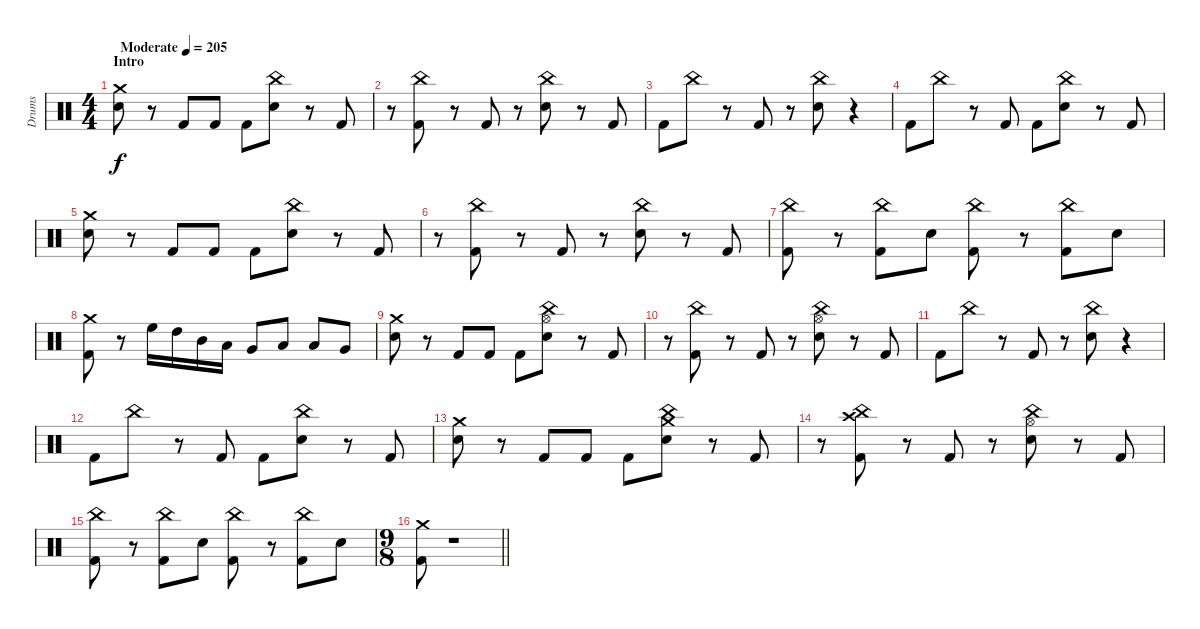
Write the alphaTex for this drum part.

\track ("Drums" "Drums") {instrument percussion}
\staff {score}
\articulation defaults
\ts (4 4)
\section ("" "Intro")
\tempo (205 "Moderate")
\clef neutral
\ks c
("Crash medium (hit)" "Electric Snare (hit)").8{dy f} r.8 "Kick (hit) 2".8 "Kick (hit) 2".8 "Kick (hit) 2".8 ("China (hit)" "Electric Snare (hit)").8 r.8 "Kick (hit) 2".8 |
r.8 ("China (hit)" "Kick (hit) 2").8 r.8 "Kick (hit) 2".8 r.8 ("China (hit)" "Electric Snare (hit)").8 r.8 "Kick (hit) 2".8 |
"Kick (hit) 2".8 "China (hit)".8 r.8 "Kick (hit) 2".8 r.8 ("China (hit)" "Electric Snare (hit)").8 r.4 |
"Kick (hit) 2".8 "China (hit)".8 r.8 "Kick (hit) 2".8 "Kick (hit) 2".8 ("China (hit)" "Electric Snare (hit)").8 r.8 "Kick (hit) 2".8 |
("Crash medium (hit)" "Electric Snare (hit)").8 r.8 "Kick (hit) 2".8 "Kick (hit) 2".8 "Kick (hit) 2".8 ("China (hit)" "Electric Snare (hit)").8 r.8 "Kick (hit) 2".8 |
r.8 ("China (hit)" "Kick (hit) 2").8 r.8 "Kick (hit) 2".8 r.8 ("China (hit)" "Electric Snare (hit)").8 r.8 "Kick (hit) 2".8 |
("China (hit)" "Kick (hit) 2").8 r.8 ("China (hit)" "Kick (hit) 2").8 "Electric Snare (hit)".8 ("China (hit)" "Kick (hit) 2").8 r.8 ("China (hit)" "Kick (hit) 2").8 "Electric Snare (hit)".8 |
("Crash medium (hit)" "Kick (hit) 2").8 r.8 "High Floor Tom (hit)".16 "High Tom (hit)".16 "Mid Tom (hit)".16 "Low Tom (hit)".16 "Very Low Tom (hit)".8 "Low Floor Tom (hit)".8 "Low Tom (hit)".8 "Very Low Tom (hit)".8 |
("Crash medium (hit)" "Electric Snare (hit)").8 r.8 "Kick (hit) 2".8 "Kick (hit) 2".8 "Kick (hit) 2".8 ("China (hit)" "Hi-Hat (open)" "Electric Snare (hit)").8 r.8 "Kick (hit) 2".8 |
r.8 ("China (hit)" "Kick (hit) 2").8 r.8 "Kick (hit) 2".8 r.8 ("China (hit)" "Hi-Hat (open)" "Electric Snare (hit)").8 r.8 "Kick (hit) 2".8 |
"Kick (hit) 2".8 "China (hit)".8 r.8 "Kick (hit) 2".8 r.8 ("China (hit)" "Electric Snare (hit)").8 r.4 |
"Kick (hit) 2".8 "China (hit)".8 r.8 "Kick (hit) 2".8 "Kick (hit) 2".8 ("China (hit)" "Electric Snare (hit)").8 r.8 "Kick (hit) 2".8 |
("Crash medium (hit)" "Electric Snare (hit)").8 r.8 "Kick (hit) 2".8 "Kick (hit) 2".8 "Kick (hit) 2".8 ("China (hit)" "Crash medium (hit)" "Electric Snare (hit)").8 r.8 "Kick (hit) 2".8 |
r.8 ("China (hit)" "Crash high (hit)" "Kick (hit) 2").8 r.8 "Kick (hit) 2".8 r.8 ("China (hit)" "Hi-Hat (open)" "Electric Snare (hit)").8 r.8 "Kick (hit) 2".8 |
("China (hit)" "Kick (hit) 2").8 r.8 ("China (hit)" "Kick (hit) 2").8 "Electric Snare (hit)".8 ("China (hit)" "Kick (hit) 2").8 r.8 ("China (hit)" "Kick (hit) 2").8 "Electric Snare (hit)".8 |
\ts (9 8)
\barLineRight lightlight
("Crash medium (hit)" "Kick (hit) 2").8 r.1
